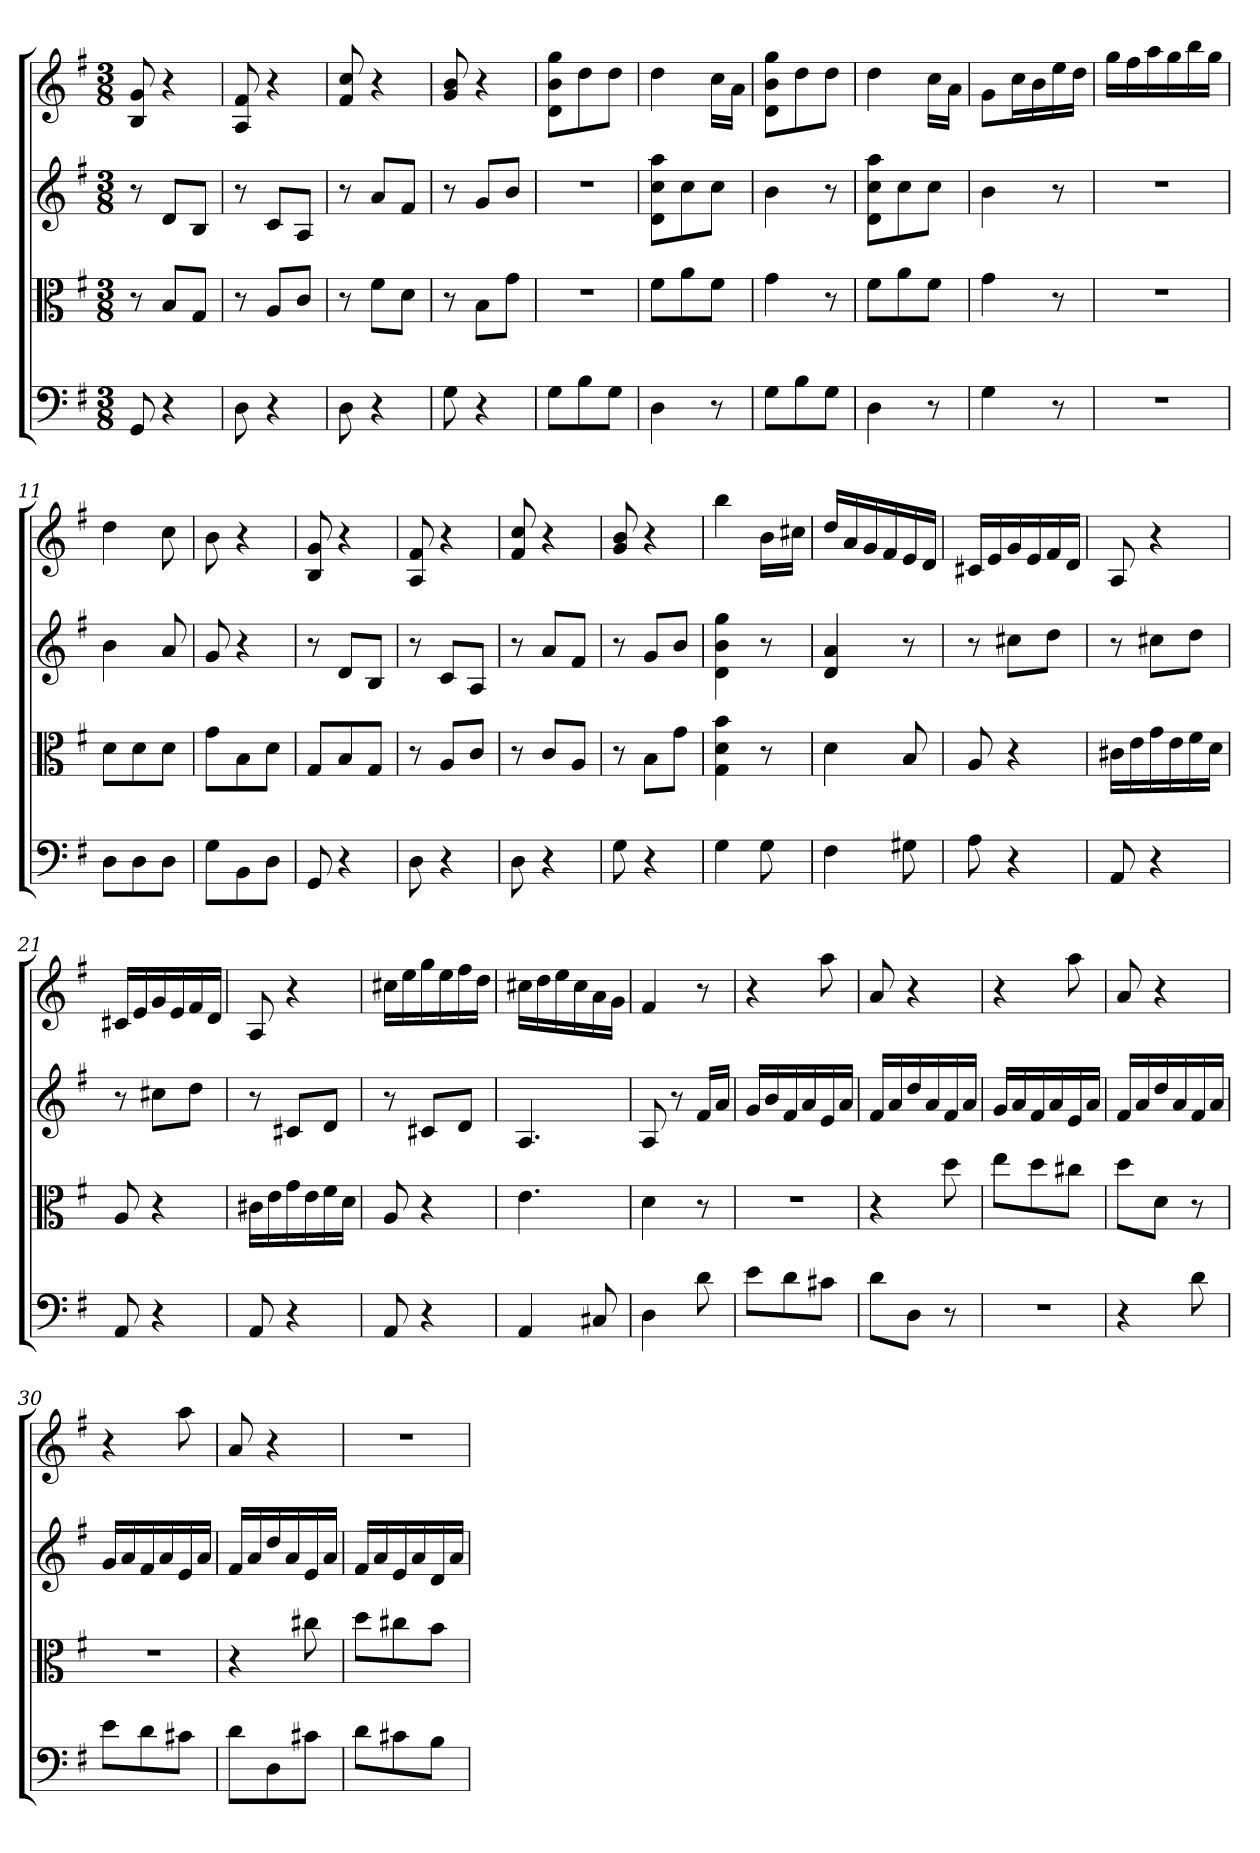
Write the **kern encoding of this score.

**kern	**kern	**kern	**kern
*part4	*part3	*part2	*part1
*staff4	*staff3	*staff2	*staff1
*clefF4	*clefC3	*	*
*k[f#]	*k[f#]	*k[f#]	*k[f#]
*G:	*G:	*G:	*G:
*M3/8	*M3/8	*M3/8	*M3/8
=	=	=	=
8GG	8r	8r	8B 8g
4r	8B/L	8dL	4r
.	8G/J	8BJ	.
=2	=2	=2	=2
8D	8r	8r	8A 8f#
4r	8A/L	8cL	4r
.	8c/J	8AJ	.
=3	=3	=3	=3
8D	8r	8r	8f# 8cc
4r	8f#\L	8aL	4r
.	8d\J	8f#J	.
=4	=4	=4	=4
8G	8r	8r	8g 8b
4r	8B\L	8gL	4r
.	8g\J	8bJ	.
=5	=5	=5	=5
8G\L	4.r	4.r	8d 8b 8ggL
8B\	.	.	8dd
8G\J	.	.	8ddJ
=6	=6	=6	=6
4D	8f#\L	8d 8cc 8aaL	4dd
.	8a\	8cc	.
8r	8f#\J	8ccJ	16ccLL
.	.	.	16aJJ
=7	=7	=7	=7
8G\L	4g	4b	8d 8b 8ggL
8B\	.	.	8dd
8G\J	8r	8r	8ddJ
=8	=8	=8	=8
4D	8f#\L	8d 8cc 8aaL	4dd
.	8a\	8cc	.
8r	8f#\J	8ccJ	16ccLL
.	.	.	16aJJ
=9	=9	=9	=9
4G	4g	4b	8gL
.	.	.	16ccL
.	.	.	16b
8r	8r	8r	16ee
.	.	.	16ddJJ
=10	=10	=10	=10
4.r	4.r	4.r	16ggLL
.	.	.	16ff#
.	.	.	16aa
.	.	.	16gg
.	.	.	16bb
.	.	.	16ggJJ
=11	=11	=11	=11
8D\L	8d\L	4b	4dd
8D\	8d\	.	.
8D\J	8d\J	8a	8cc
=12	=12	=12	=12
8G\L	8g\L	8g	8b
8BB\	8B\	4r	4r
8D\J	8d\J	.	.
=13	=13	=13	=13
8GG	8G/L	8r	8B 8g
4r	8B/	8dL	4r
.	8G/J	8BJ	.
=14	=14	=14	=14
8D	8r	8r	8A 8f#
4r	8A/L	8cL	4r
.	8c/J	8AJ	.
=15	=15	=15	=15
8D	8r	8r	8f# 8cc
4r	8c/L	8aL	4r
.	8A/J	8f#J	.
=16	=16	=16	=16
8G	8r	8r	8g 8b
4r	8B\L	8gL	4r
.	8g\J	8bJ	.
=17	=17	=17	=17
4G	4G 4d 4b	4d 4b 4gg	4bb
8G	8r	8r	16bLL
.	.	.	16cc#XJJ
=18	=18	=18	=18
4F#	4d	4d 4a	16ddLL
.	.	.	16a
.	.	.	16g
.	.	.	16f#
8G#X	8B	8r	16e
.	.	.	16dJJ
=19	=19	=19	=19
8A	8A	8r	16c#XLL
.	.	.	16e
4r	4r	8cc#XL	16g
.	.	.	16e
.	.	8ddJ	16f#
.	.	.	16dJJ
=20	=20	=20	=20
8AA	16c#X\LL	8r	8A
.	16e\	.	.
4r	16g\	8cc#XL	4r
.	16e\	.	.
.	16f#\	8ddJ	.
.	16d\JJ	.	.
=21	=21	=21	=21
8AA	8A	8r	16c#XLL
.	.	.	16e
4r	4r	8cc#XL	16g
.	.	.	16e
.	.	8ddJ	16f#
.	.	.	16dJJ
=22	=22	=22	=22
8AA	16c#X\LL	8r	8A
.	16e\	.	.
4r	16g\	8c#XL	4r
.	16e\	.	.
.	16f#\	8dJ	.
.	16d\JJ	.	.
=23	=23	=23	=23
8AA	8A	8r	16cc#XLL
.	.	.	16ee
4r	4r	8c#XL	16gg
.	.	.	16ee
.	.	8dJ	16ff#
.	.	.	16ddJJ
=24	=24	=24	=24
4AA	4.e	4.A	16cc#XLL
.	.	.	16dd
.	.	.	16ee
.	.	.	16cc#
8C#X	.	.	16a
.	.	.	16gJJ
=25	=25	=25	=25
4D	4d	8A	4f#
.	.	8r	.
8d	8r	16f#LL	8r
.	.	16aJJ	.
=26	=26	=26	=26
8e\L	4.r	16gLL	4r
.	.	16b	.
8d\	.	16f#	.
.	.	16a	.
8c#X\J	.	16e	8aa
.	.	16aJJ	.
=27	=27	=27	=27
8d\L	4r	16f#LL	8a
.	.	16a	.
8D\J	.	16dd	4r
.	.	16a	.
8r	8dd	16f#	.
.	.	16aJJ	.
=28	=28	=28	=28
4.r	8ee\L	16gLL	4r
.	.	16a	.
.	8dd\	16f#	.
.	.	16a	.
.	8cc#X\J	16e	8aa
.	.	16aJJ	.
=29	=29	=29	=29
4r	8dd\L	16f#LL	8a
.	.	16a	.
.	8d\J	16dd	4r
.	.	16a	.
8d	8r	16f#	.
.	.	16aJJ	.
=30	=30	=30	=30
8e\L	4.r	16gLL	4r
.	.	16a	.
8d\	.	16f#	.
.	.	16a	.
8c#X\J	.	16e	8aa
.	.	16aJJ	.
=31	=31	=31	=31
8d\L	4r	16f#LL	8a
.	.	16a	.
8D\	.	16dd	4r
.	.	16a	.
8c#X\J	8cc#X	16e	.
.	.	16aJJ	.
=32	=32	=32	=32
8d\L	8dd\L	16f#LL	4.r
.	.	16a	.
8c#X\	8cc#X\	16e	.
.	.	16a	.
8B\J	8b\J	16d	.
.	.	16aJJ	.
=	=	=	=
*-	*-	*-	*-
